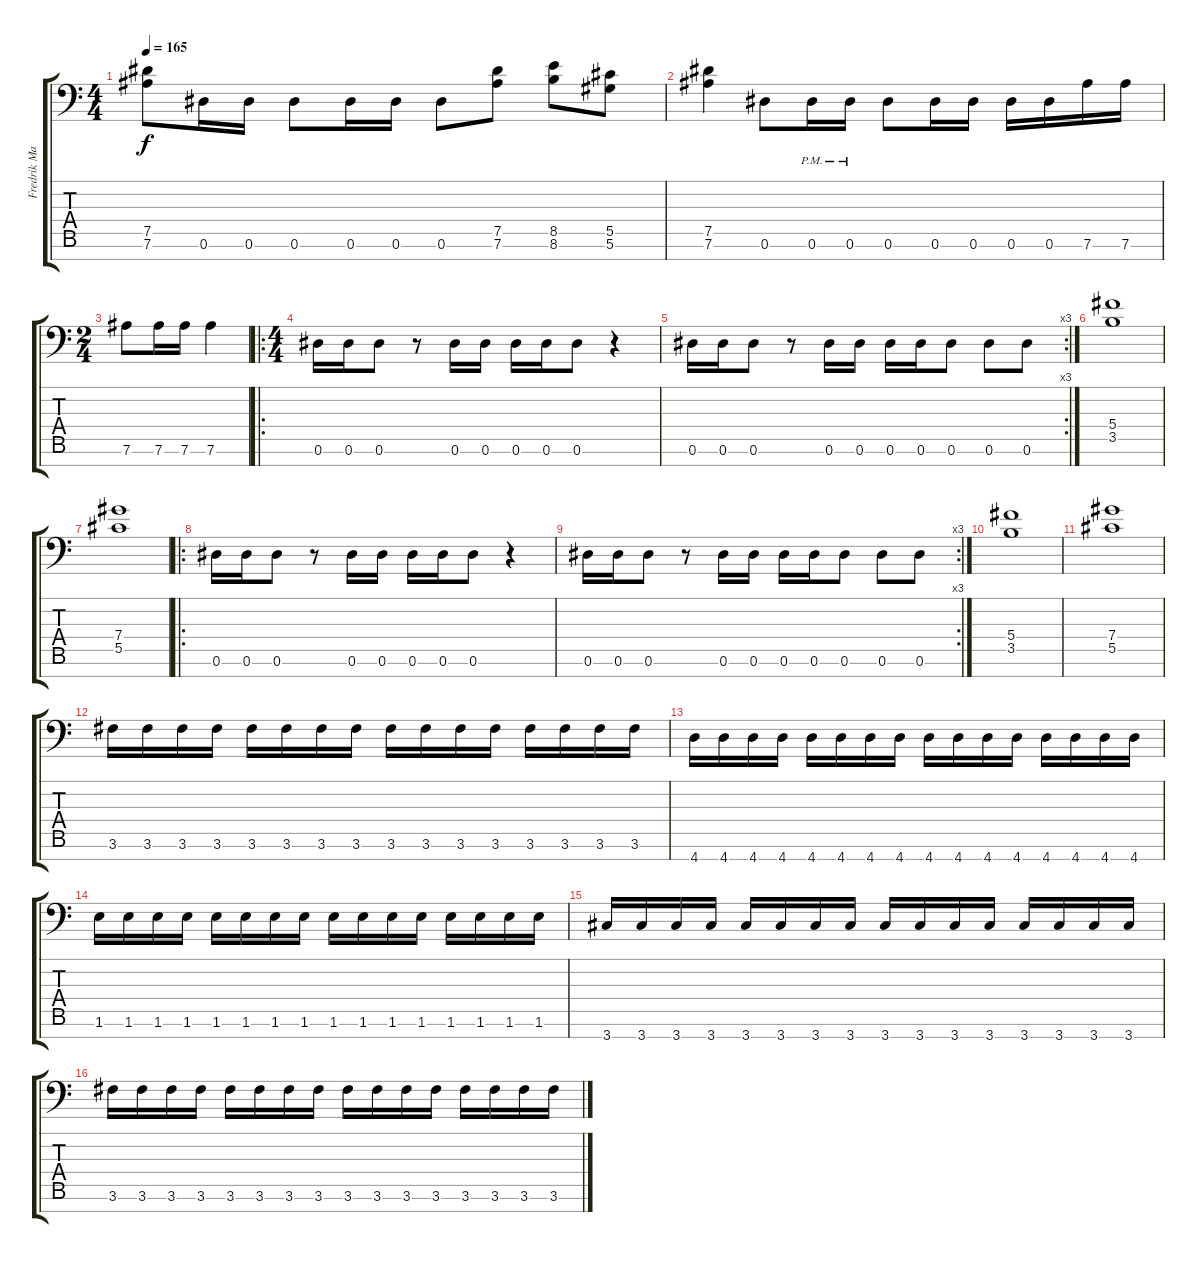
\track ("Fredrik Mannberg" "Fredrik Ma") {instrument distortionguitar}
\staff {score tabs}
\tuning (Eb4 Bb3 Gb3 Db3 Ab2 Eb2 Bb1) {hide}
\ts (4 4)
\tempo 165
\clef f4
\ks c
(7.5{t} 7.6{t}).8{dy f} 0.6.16 0.6.16 0.6.8 0.6.16 0.6.16 0.6.8 (7.5 7.6).8 (8.5 8.6).8 (5.5 5.6).8 |
(7.5 7.6).4 0.6.8 0.6{pm}.16 0.6{pm}.16 0.6.8 0.6.16 0.6.16 0.6.16 0.6.16 7.6.16 7.6.16 |
\ts (2 4)
7.6.8 7.6.16 7.6.16 7.6.4 |
\ro
\ts (4 4)
0.6.16 0.6.16 0.6.8 r.8 0.6.16 0.6.16 0.6.16 0.6.16 0.6.8 r.4 |
\rc 3
0.6.16 0.6.16 0.6.8 r.8 0.6.16 0.6.16 0.6.16 0.6.16 0.6.8 0.6.8 0.6.8 |
(5.4 3.5).1 |
(7.4 5.5).1 |
\ro
0.6.16 0.6.16 0.6.8 r.8 0.6.16 0.6.16 0.6.16 0.6.16 0.6.8 r.4 |
\rc 3
0.6.16 0.6.16 0.6.8 r.8 0.6.16 0.6.16 0.6.16 0.6.16 0.6.8 0.6.8 0.6.8 |
(5.4 3.5).1 |
(7.4 5.5).1 |
3.6.16 3.6.16 3.6.16 3.6.16 3.6.16 3.6.16 3.6.16 3.6.16 3.6.16 3.6.16 3.6.16 3.6.16 3.6.16 3.6.16 3.6.16 3.6.16 |
4.7.16 4.7.16 4.7.16 4.7.16 4.7.16 4.7.16 4.7.16 4.7.16 4.7.16 4.7.16 4.7.16 4.7.16 4.7.16 4.7.16 4.7.16 4.7.16 |
1.6.16 1.6.16 1.6.16 1.6.16 1.6.16 1.6.16 1.6.16 1.6.16 1.6.16 1.6.16 1.6.16 1.6.16 1.6.16 1.6.16 1.6.16 1.6.16 |
3.7.16 3.7.16 3.7.16 3.7.16 3.7.16 3.7.16 3.7.16 3.7.16 3.7.16 3.7.16 3.7.16 3.7.16 3.7.16 3.7.16 3.7.16 3.7.16 |
3.6.16 3.6.16 3.6.16 3.6.16 3.6.16 3.6.16 3.6.16 3.6.16 3.6.16 3.6.16 3.6.16 3.6.16 3.6.16 3.6.16 3.6.16 3.6.16
